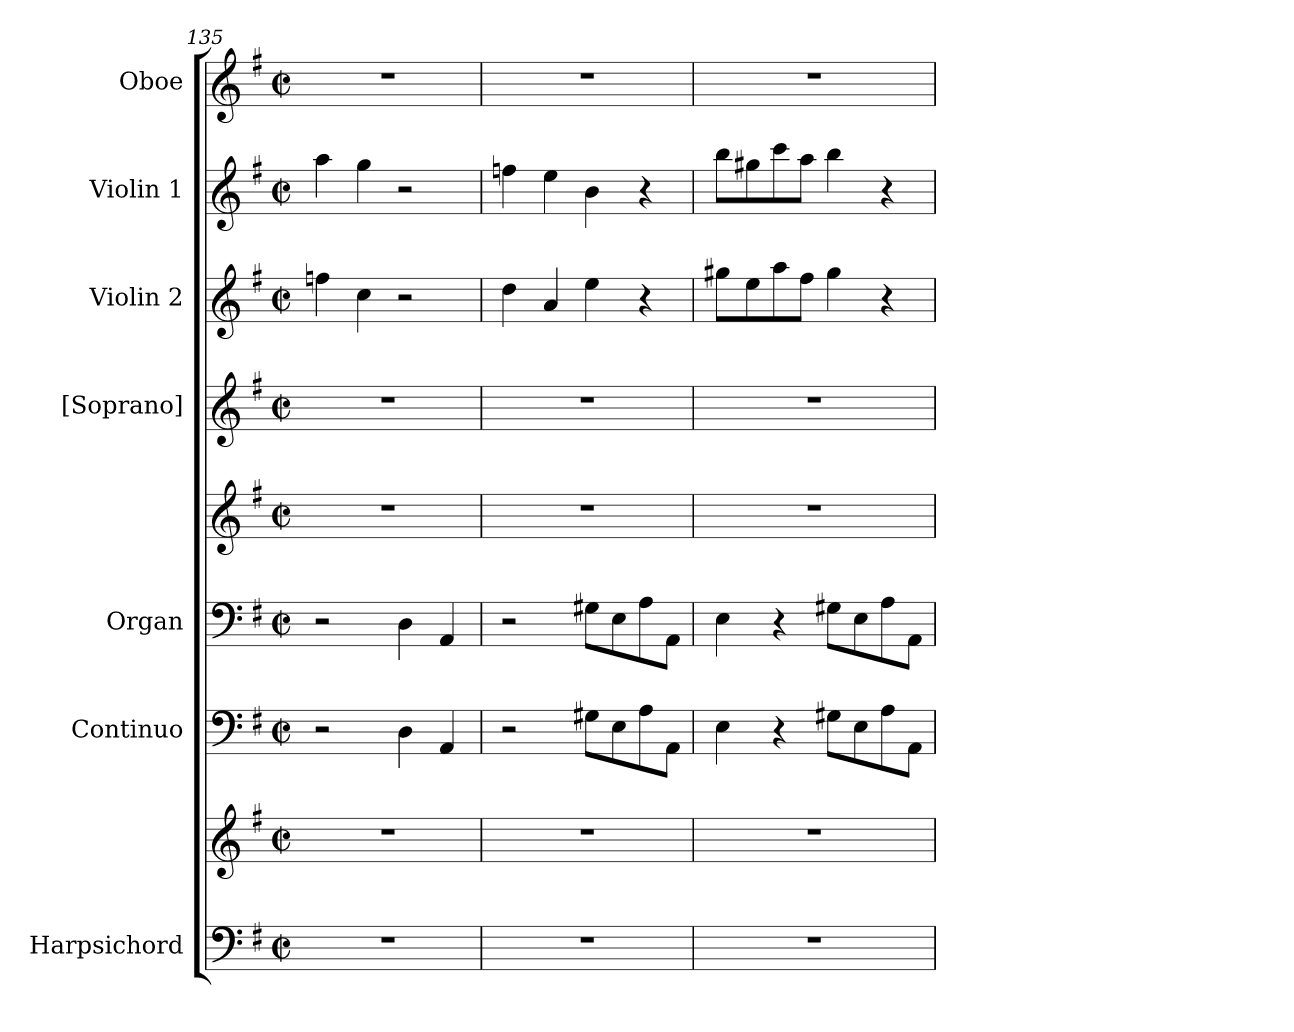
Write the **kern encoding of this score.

**kern	**kern	**kern	**kern	**kern	**kern	**kern	**kern	**kern
*part7	*part7	*part6	*part5	*part5	*part4	*part3	*part2	*part1
*staff9	*staff8	*staff7	*staff6	*staff5	*staff4	*staff3	*staff2	*staff1
*I"Harpsichord	*	*I"Continuo	*I"Organ	*	*I"[Soprano]	*I"Violin 2	*I"Violin 1	*I"Oboe
*	*	*I'Cont.	*I'Org.	*	*I'S.	*I'Vln. 2	*I'Vln. 1	*I'Ob.
*clefF4	*clefG2	*clefF4	*clefF4	*clefG2	*clefG2	*clefG2	*clefG2	*clefG2
*k[f#]	*k[f#]	*k[f#]	*k[f#]	*k[f#]	*k[f#]	*k[f#]	*k[f#]	*k[f#]
*G:	*G:	*G:	*G:	*G:	*G:	*G:	*G:	*G:
*M2/2	*M2/2	*M2/2	*M2/2	*M2/2	*M2/2	*M2/2	*M2/2	*M2/2
*met(c|)	*met(c|)	*met(c|)	*met(c|)	*met(c|)	*met(c|)	*met(c|)	*met(c|)	*met(c|)
=135	=135	=135	=135	=135	=135	=135	=135	=135
1r	1r	2r	2r	1r	1r	4ffni\	4aai\	1r
.	.	.	.	.	.	4cci\	4ggi\	.
.	.	4Di\	4Di\	.	.	2r	2r	.
.	.	4AAi/	4AAi/	.	.	.	.	.
!!LO:LB:g=z
=136	=136	=136	=136	=136	=136	=136	=136	=136
1r	1r	2r	2r	1r	1r	4ddi\	4ffni\	1r
.	.	.	.	.	.	4ai/	4eei\	.
.	.	8G#Xi\L	8G#Xi\L	.	.	4eei\	4bi\	.
.	.	8Ei\	8Ei\	.	.	.	.	.
.	.	8Ai\	8Ai\	.	.	4r	4r	.
.	.	8AAi\J	8AAi\J	.	.	.	.	.
=137	=137	=137	=137	=137	=137	=137	=137	=137
1r	1r	4Ei\	4Ei\	1r	1r	8gg#Xi\L	8bbi\L	1r
.	.	.	.	.	.	8eei\	8gg#Xi\	.
.	.	4r	4r	.	.	8aai\	8ccci\	.
.	.	.	.	.	.	8ff#i\J	8aai\J	.
.	.	8G#Xi\L	8G#Xi\L	.	.	4gg#i\	4bbi\	.
.	.	8Ei\	8Ei\	.	.	.	.	.
.	.	8Ai\	8Ai\	.	.	4r	4r	.
.	.	8AAi\J	8AAi\J	.	.	.	.	.
=	=	=	=	=	=	=	=	=
*-	*-	*-	*-	*-	*-	*-	*-	*-
